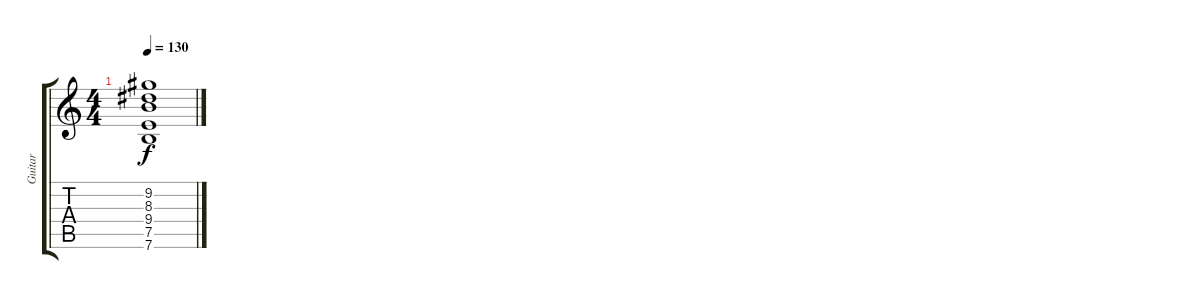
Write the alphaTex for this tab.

\track ("Guitar" "Guitar") {instrument electricguitarjazz}
\staff {score tabs}
\tuning (E4 B3 G3 D3 A2 E2) {hide}
\ts (4 4)
\tempo 130
\clef g2
\ks c
(9.2{t} 8.3{t} 9.4{t} 7.5{t} 7.6{t}).1{dy f}
